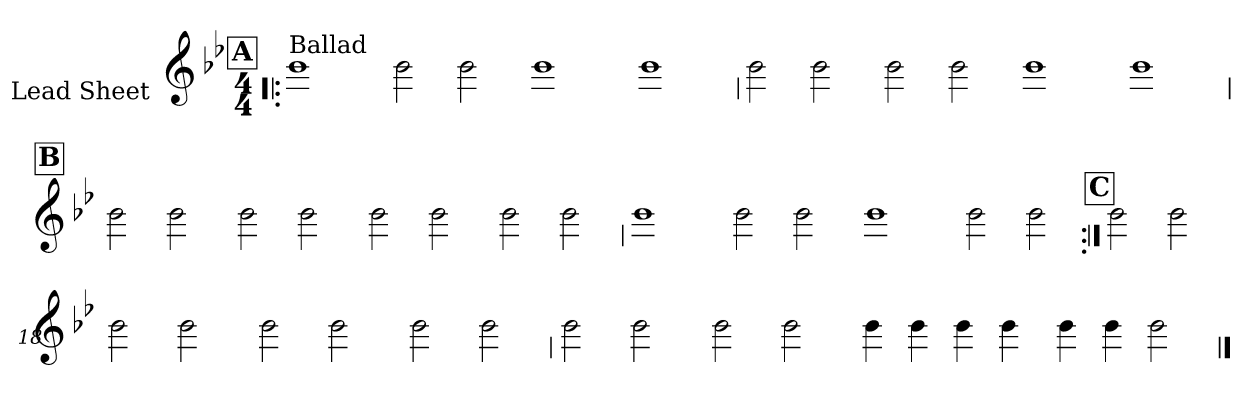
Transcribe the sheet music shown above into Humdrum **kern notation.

**kern
*part1
*staff1
*I"Lead Sheet
*stria0
*clefG2
*k[b-e-]
*B-:
*M4/4
!!LO:REH:place=s1:a:t=A
=1!|:
!LO:TX:a:t=Ballad
1b-
=2-
2b-
2b-
=3-
1b-
=4-
1b-
!!LO:LB:g=z
=5
2b-
2b-
=6-
2b-
2b-
=7-
1b-
=8-
1b-
!!LO:LB:g=z
!!LO:REH:place=s1:a:t=B
=9
2b-
2b-
=10-
2b-
2b-
=11-
2b-
2b-
=12-
2b-
2b-
!!LO:LB:g=z
=13
1b-
=14-
2b-
2b-
=15-
1b-
=16-
2b-
2b-
!!LO:LB:g=z
!!LO:REH:place=s1:a:t=C
=17:|!
2b-
2b-
=18-
2b-
2b-
=19-
2b-
2b-
=20-
2b-
2b-
!!LO:LB:g=z
=21
2b-
2b-
=22-
2b-
2b-
=23-
4b-
4b-
4b-
4b-
=24-
4b-
4b-
2b-
==
*-
